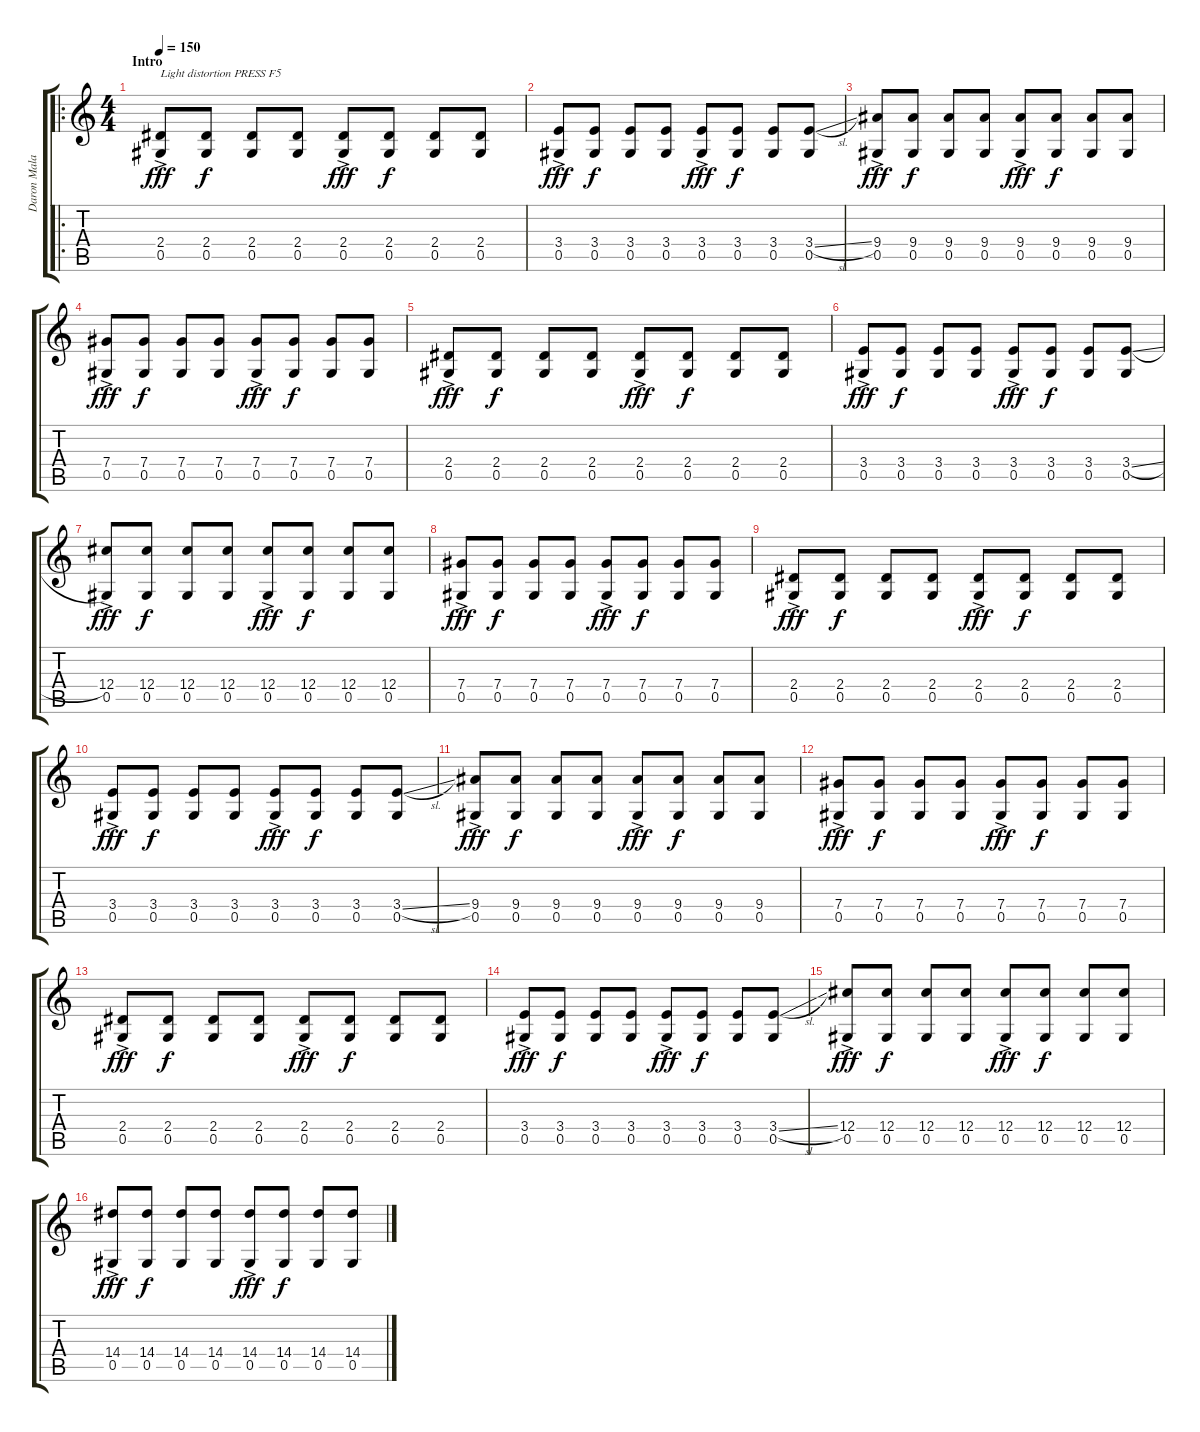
\track ("Daron Malakian" "Daron Mala") {instrument electricguitarjazz}
\staff {score tabs}
\tuning (Eb4 Bb3 Gb3 Db3 Ab2 Db2) {hide}
\ro
\ts (4 4)
\section ("" "Intro")
\tempo 150
\clef g2
\ks c
(2.4{ac} 0.5{ac}).8{txt "Light distortion PRESS F5" dy fff volume 12 instrument electricguitarclean} (2.4 0.5).8{dy f} (2.4 0.5).8 (2.4 0.5).8 (2.4{ac} 0.5{ac}).8{dy fff} (2.4 0.5).8{dy f} (2.4 0.5).8 (2.4 0.5).8 |
(3.4{ac} 0.5{ac}).8{dy fff} (3.4 0.5).8{dy f} (3.4 0.5).8 (3.4 0.5).8 (3.4{ac} 0.5{ac}).8{dy fff} (3.4 0.5).8{dy f} (3.4 0.5).8 (3.4{sl} 0.5).8 |
(9.4{ac} 0.5{ac}).8{dy fff} (9.4 0.5).8{dy f} (9.4 0.5).8 (9.4 0.5).8 (9.4{ac} 0.5{ac}).8{dy fff} (9.4 0.5).8{dy f} (9.4 0.5).8 (9.4 0.5).8 |
(7.4{ac} 0.5{ac}).8{dy fff} (7.4 0.5).8{dy f} (7.4 0.5).8 (7.4 0.5).8 (7.4{ac} 0.5{ac}).8{dy fff} (7.4 0.5).8{dy f} (7.4 0.5).8 (7.4 0.5).8 |
(2.4{ac} 0.5{ac}).8{dy fff} (2.4 0.5).8{dy f} (2.4 0.5).8 (2.4 0.5).8 (2.4{ac} 0.5{ac}).8{dy fff} (2.4 0.5).8{dy f} (2.4 0.5).8 (2.4 0.5).8 |
(3.4{ac} 0.5{ac}).8{dy fff} (3.4 0.5).8{dy f} (3.4 0.5).8 (3.4 0.5).8 (3.4{ac} 0.5{ac}).8{dy fff} (3.4 0.5).8{dy f} (3.4 0.5).8 (3.4{sl} 0.5).8 |
(12.4{ac} 0.5{ac}).8{dy fff} (12.4 0.5).8{dy f} (12.4 0.5).8 (12.4 0.5).8 (12.4{ac} 0.5{ac}).8{dy fff} (12.4 0.5).8{dy f} (12.4 0.5).8 (12.4 0.5).8 |
(7.4{ac} 0.5{ac}).8{dy fff} (7.4 0.5).8{dy f} (7.4 0.5).8 (7.4 0.5).8 (7.4{ac} 0.5{ac}).8{dy fff} (7.4 0.5).8{dy f} (7.4 0.5).8 (7.4 0.5).8 |
(2.4{ac} 0.5{ac}).8{dy fff} (2.4 0.5).8{dy f} (2.4 0.5).8 (2.4 0.5).8 (2.4{ac} 0.5{ac}).8{dy fff} (2.4 0.5).8{dy f} (2.4 0.5).8 (2.4 0.5).8 |
(3.4{ac} 0.5{ac}).8{dy fff} (3.4 0.5).8{dy f} (3.4 0.5).8 (3.4 0.5).8 (3.4{ac} 0.5{ac}).8{dy fff} (3.4 0.5).8{dy f} (3.4 0.5).8 (3.4{sl} 0.5).8 |
(9.4{ac} 0.5{ac}).8{dy fff} (9.4 0.5).8{dy f} (9.4 0.5).8 (9.4 0.5).8 (9.4{ac} 0.5{ac}).8{dy fff} (9.4 0.5).8{dy f} (9.4 0.5).8 (9.4 0.5).8 |
(7.4{ac} 0.5{ac}).8{dy fff} (7.4 0.5).8{dy f} (7.4 0.5).8 (7.4 0.5).8 (7.4{ac} 0.5{ac}).8{dy fff} (7.4 0.5).8{dy f} (7.4 0.5).8 (7.4 0.5).8 |
(2.4{ac} 0.5{ac}).8{dy fff} (2.4 0.5).8{dy f} (2.4 0.5).8 (2.4 0.5).8 (2.4{ac} 0.5{ac}).8{dy fff} (2.4 0.5).8{dy f} (2.4 0.5).8 (2.4 0.5).8 |
(3.4{ac} 0.5{ac}).8{dy fff} (3.4 0.5).8{dy f} (3.4 0.5).8 (3.4 0.5).8 (3.4{ac} 0.5{ac}).8{dy fff} (3.4 0.5).8{dy f} (3.4 0.5).8 (3.4{sl} 0.5).8 |
(12.4{ac} 0.5{ac}).8{dy fff} (12.4 0.5).8{dy f} (12.4 0.5).8 (12.4 0.5).8 (12.4{ac} 0.5{ac}).8{dy fff} (12.4 0.5).8{dy f} (12.4 0.5).8 (12.4 0.5).8 |
(14.4{ac} 0.5{ac}).8{dy fff} (14.4 0.5).8{dy f} (14.4 0.5).8 (14.4 0.5).8 (14.4{ac} 0.5{ac}).8{dy fff} (14.4 0.5).8{dy f} (14.4 0.5).8 (14.4 0.5).8
